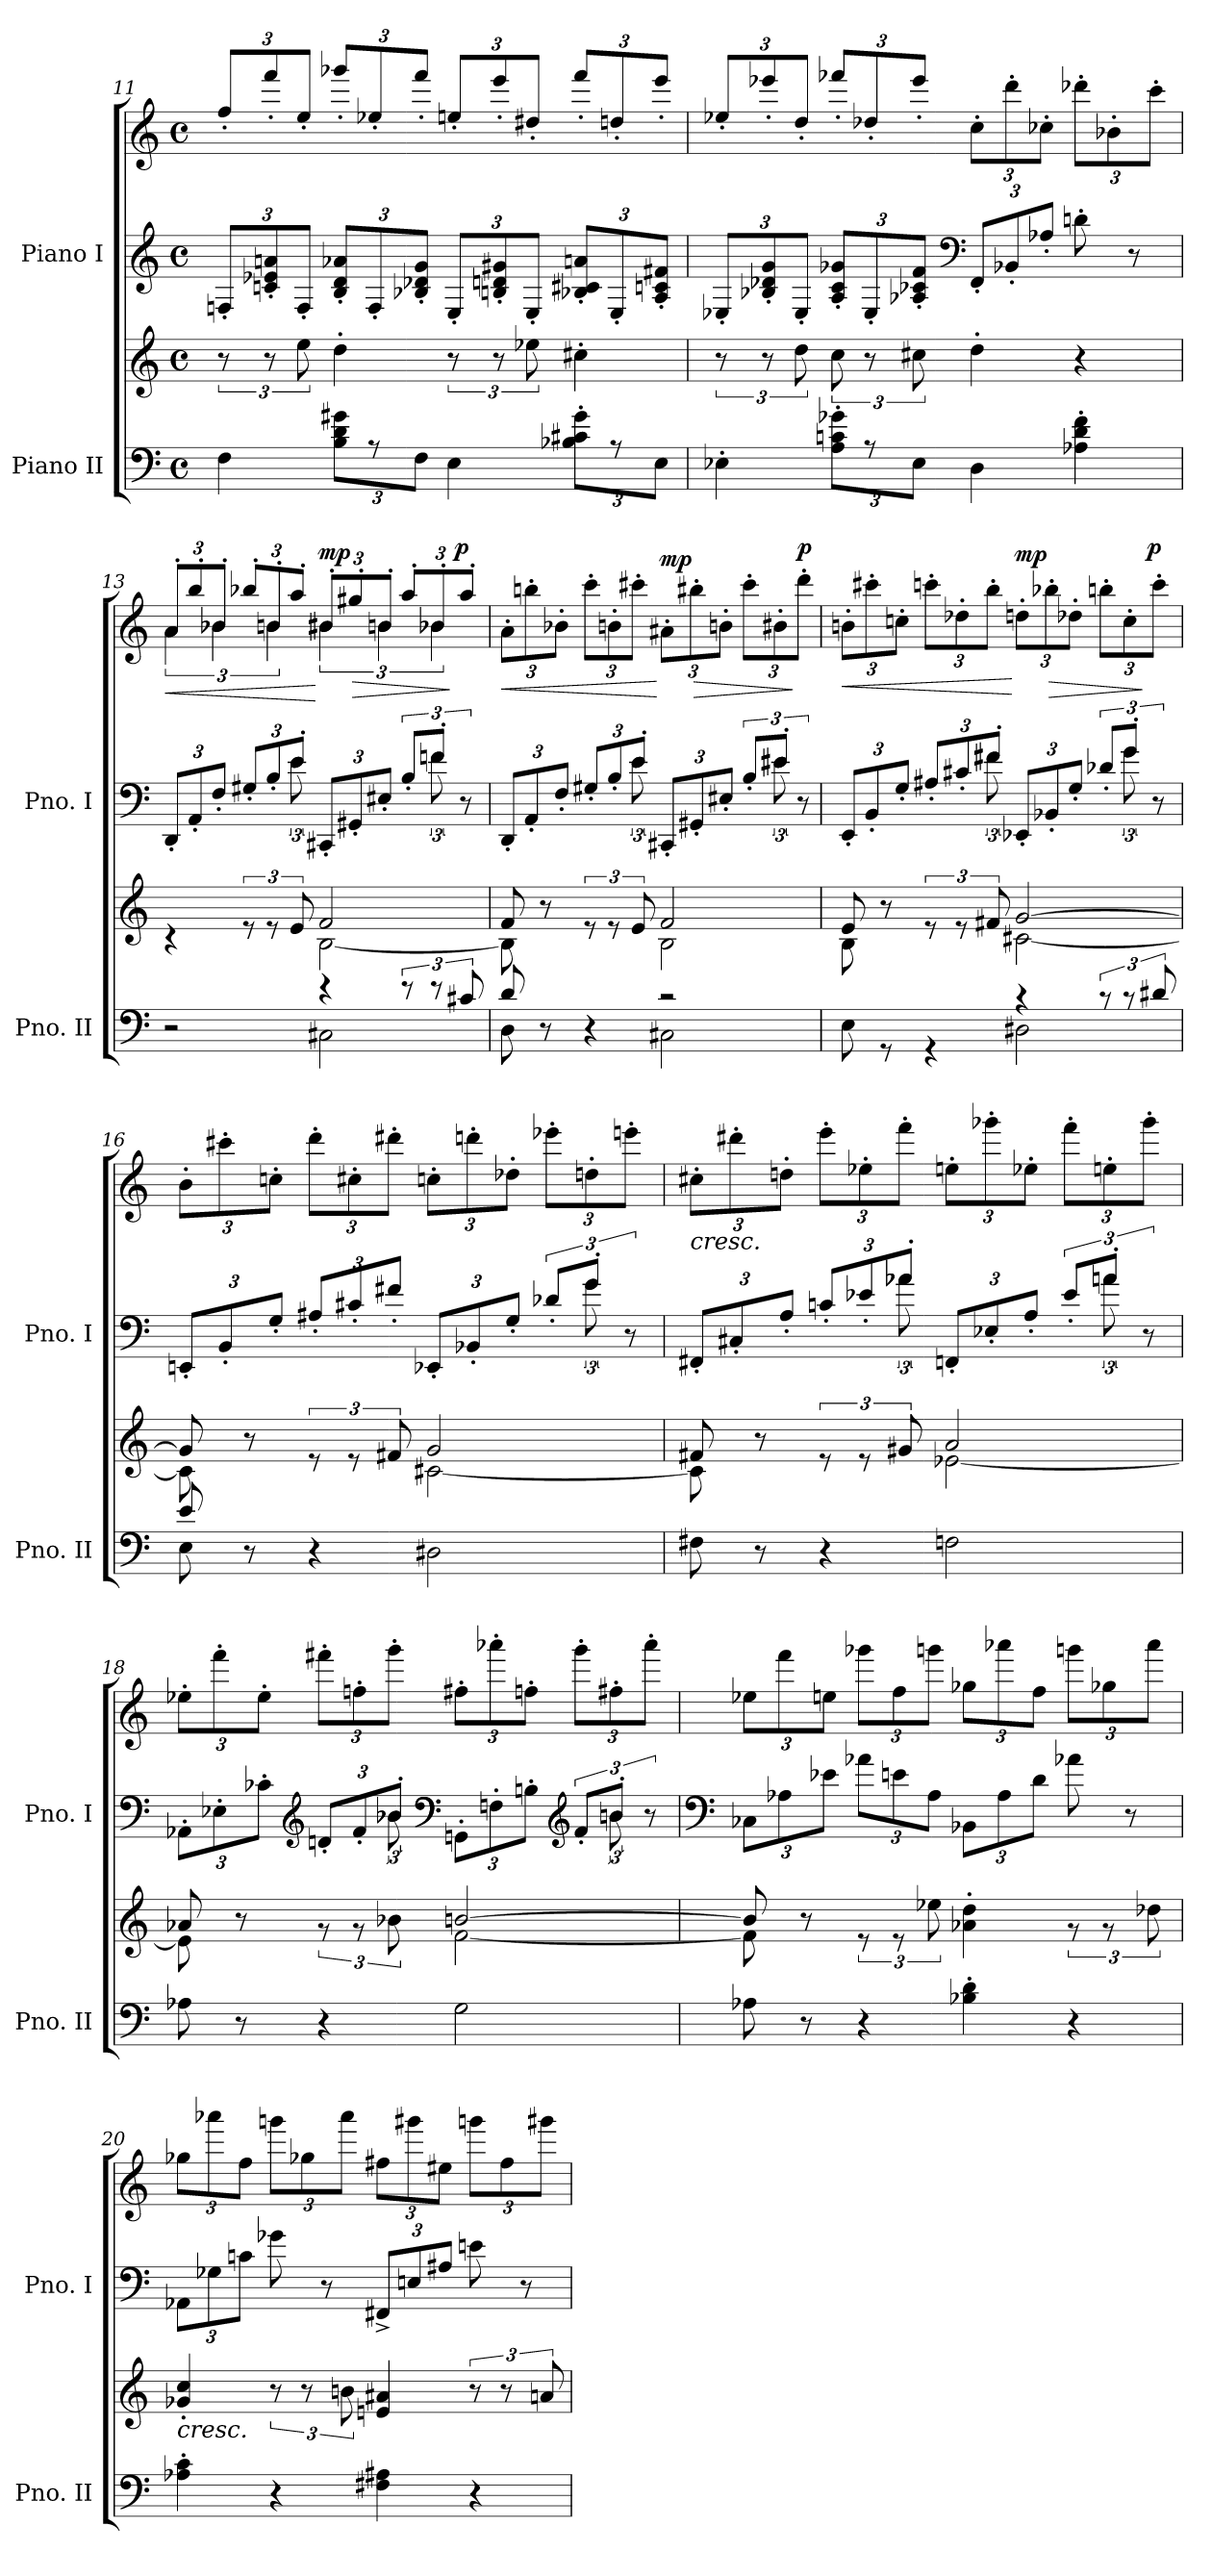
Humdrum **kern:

**kern	**kern	**kern	**kern	**dynam
*part2	*part2	*part1	*part1	*part1
*staff4	*staff3	*staff2	*staff1	*staff1/2
*I"Piano II	*	*I"Piano I	*	*
*I'Pno. II	*	*I'Pno. I	*	*
!!LO:LB:g=z
*clefF4	*clefG2	*clefG2	*clefG2	*
*k[]	*k[]	*k[]	*k[]	*
*M4/4	*M4/4	*M4/4	*M4/4	*
*met(c)	*met(c)	*met(c)	*met(c)	*
*	*	*Xbrackettup	*Xbrackettup	*
=11	=11	=11	=11	=11
4F\	12r	12Fn'/L	12ff'/L	.
.	12r	12cn/' 12e-X/' 12an/'	12fff'/	.
.	12ee\	12F'/J	12ee'/J	.
12B\ 12d\ 12g#X\L	4dd'\	12B/' 12d/' 12a-X/'L	12ggg-X'/L	.
12r	.	12F'/	12ee-X'/	.
12F\J	.	12B-X/' 12d-X/' 12g/'J	12fff'/J	.
4E\	12r	12E'/L	12een'/L	.
.	12r	12Bn/' 12dn/' 12g#X/'	12eee'/	.
.	12ee-X\	12E'/J	12dd#X'/J	.
12B-X\' 12c#X\' 12g#\'L	4cc#X'\	12B-X/' 12c#X/' 12an/'L	12fff'/L	.
12r	.	12E'/	12ddn'/	.
12E\J	.	12A/' 12cn/' 12f#X/'J	12eee'/J	.
=12	=12	=12	=12	=12
4E-X'\	12r	12E-X'/L	12ee-X'/L	.
.	12r	12B-X/' 12d-X/' 12g/'	12eee-X'/	.
.	12dd\	12E-'/J	12dd'/J	.
12A\' 12cn\' 12g-X\'L	12cc\	12A/' 12c/' 12g-X/'L	12fff-X'/L	.
12r	12r	12E-'/	12dd-X'/	.
12E-\J	12cc#X\	12A-X/' 12c-X/' 12f/'J	12eee-'/J	.
*	*	*clefF4	*	*
4D\	4dd'\	12FF'/L	12cc'\L	.
.	.	12BB-X'/	12ddd'\	.
.	.	12A-X'/J	12cc-X'\J	.
4A-X\' 4d\' 4f\'	4r	8dn'\	12ddd-X'\L	.
.	.	.	12b-X'\	.
.	.	8r	.	.
.	.	.	12ccc'\J	.
!!LO:PB:g=z
=13	=13	=13	=13	=13
*^	*^	*^	*	*
!	!	!	!	!	!	!	!LO:HP:b
*	*	*	*	*	*	*^	*
*	*	*	*	*	*	*	*brackettup	*
2r	2ryy	4rc	2rgyy	12DD'/L	4rCCyy	12a'/L	6a\	<
.	.	.	.	12AA'/	.	12bb'/	.	.
.	.	.	.	12F'/J	.	12b-X'/J	6b-\	.
*	*	*	*	*	*brackettup	*Xbrackettup	*	*
.	.	12re	.	12G#X'/L	12ryy	12bb-X'/L	.	.
.	.	12re	.	12B'/	12ryy	12bn'/	6b\	.
.	.	12e/	.	12e'/J	12e\	12aa'/J	.	.
*	*	*	*	*Xbrackettup	*	*	*	*
!	!	!	!	!	!	!	!	!LO:HP:n=1:b
*	*	*	*	*	*	*	*brackettup	*
!	!	!	!	!	!	!	!	!LO:DY:n=1:a
4r	2C#X\	2f/	[2B\	12CC#X'/L	4ryy	12b#X'/L	6b#\	[ > mp
.	.	.	.	12GG#X'/	.	12gg#X'/	.	.
.	.	.	.	12E#X'/J	.	12bn'/J	6b\	.
*	*	*	*	*brackettup	*	*Xbrackettup	*	*
12r	.	.	.	12B'/L	12ryy	12aa'/L	.	.
12r	.	.	.	12fn'/J	12f\	12b-X'/	6b-\	.
!	!	!	!	!	!	!	!	!LO:DY:n=2:a
12c#X/	.	.	.	12r	12ryy	12aa'/J	.	] p
*	*	*	*	*	*	*v	*v	*
=14	=14	=14	=14	=14	=14	=14	=14
*	*	*	*	*Xbrackettup	*	*	*
!	!	!	!	!	!	!	!LO:HP:b
8d/	8D\	8f/	8B\]	12DD'/L	4rCCyy	12a'\L	<
.	.	.	.	12AA'/	.	12bbn'\	.
8r	8ryy	8r	8ryy	.	.	.	.
.	.	.	.	12F'/J	.	12b-X'\J	.
*	*	*	*	*	*brackettup	*	*
4r	4ryy	12re	4ryy	12G#X'/L	12ryy	12ccc'\L	.
.	.	12re	.	12B'/	12ryy	12bn'\	.
.	.	12e/	.	12e'/J	12e\	12ccc#X'\J	.
*	*	*	*	*Xbrackettup	*	*	*
!	!	!	!	!	!	!	!LO:HP:n=1:b
!	!	!	!	!	!	!	!LO:DY:n=1:a
2r	2C#X\	2f/	2B\	12CC#X'/L	4ryy	12a#X'\L	[ > mp
.	.	.	.	12GG#X'/	.	12bb#X'\	.
.	.	.	.	12E#X'/J	.	12bn'\J	.
*	*	*	*	*brackettup	*	*	*
.	.	.	.	12B'/L	12ryy	12ccc#'\L	.
.	.	.	.	12e#X'/J	12e#\	12b#X'\	.
!	!	!	!	!	!	!	!LO:DY:n=2:a
.	.	.	.	12r	12ryy	12ddd'\J	] p
!!LO:LB:g=z
=15	=15	=15	=15	=15	=15	=15	=15
*	*	*	*	*Xbrackettup	*	*	*
!	!	!	!	!	!	!	!LO:HP:b
8E\	2rEEyy	8e/	8B\	12EE'/L	4rCCyy	12bn'\L	<
.	.	.	.	12BB'/	.	12ccc#X'\	.
8rGG	.	8r	8ryy	.	.	.	.
.	.	.	.	12G'/J	.	12ccn'\J	.
*	*	*	*	*	*brackettup	*	*
4rGG	.	12re	4rgyy	12A#X'/L	12ryy	12cccn'\L	.
.	.	12re	.	12c#X'/	12ryy	12dd-X'\	.
.	.	12f#X/	.	12f#X'/J	12f#\	12bb'\J	.
*	*	*	*	*Xbrackettup	*	*	*
!	!	!	!	!	!	!	!LO:HP:n=1:b
!	!	!	!	!	!	!	!LO:DY:n=1:a
4r	2D#X\	[2g/	[2c#X\	12EE-X'/L	4rCCyy	12ddn'\L	[ > mp
.	.	.	.	12BB-X'/	.	12bb-X'\	.
.	.	.	.	12G'/J	.	12dd-X'\J	.
*	*	*	*	*brackettup	*	*	*
12r	.	.	.	12d-X'/L	12ryy	12bbn'\L	.
12r	.	.	.	12g'/J	12g\	12cc'\	.
!	!	!	!	!	!	!	!LO:DY:n=2:a
12d#X/	.	.	.	12r	12ryy	12ccc'\J	] p
=16	=16	=16	=16	=16	=16	=16	=16
*	*	*	*	*Xbrackettup	*	*	*
8e/	8E\	8g/]	8c#\]	12EEn'/L	4rCCyy	12b'\L	.
.	.	.	.	12BB'/	.	12ccc#X'\	.
8r	8ryy	8r	8ryy	.	.	.	.
.	.	.	.	12G'/J	.	12ccn'\J	.
4r	4ryy	12re	4rgyy	12A#X'/L	4ryy	12ddd'\L	.
.	.	12re	.	12c#X'/	.	12cc#X'\	.
.	.	12f#X/	.	12f#X'/J	.	12ddd#X'\J	.
2D#X\	2ryy	2g/	[2c#X\	12EE-X'/L	4rCCyy	12ccn'\L	.
.	.	.	.	12BB-X'/	.	12dddn'\	.
.	.	.	.	12G'/J	.	12dd-X'\J	.
*	*	*	*	*brackettup	*	*	*
.	.	.	.	12d-X'/L	12ryy	12eee-X'\L	.
.	.	.	.	12g'/J	12g\	12ddn'\	.
.	.	.	.	12r	12ryy	12eeen'\J	.
*v	*v	*	*	*	*	*	*
!!LO:LB:g=z
=17	=17	=17	=17	=17	=17	=17
*	*	*	*Xbrackettup	*	*	*
!	!	!	!	!	!LO:TX:b:i:t=cresc.	!
8F#X\	8f#X/	8c#\]	12FF#X'/L	4rCCyy	12cc#X'\L	.
.	.	.	12C#X'/	.	12ddd#X'\	.
8r	8r	8ryy	.	.	.	.
.	.	.	12A'/J	.	12ddn'\J	.
*	*	*	*	*brackettup	*	*
4r	12re	4rgyy	12cn'/L	12ryy	12eee'\L	.
.	12re	.	12e-X'/	12ryy	12ee-X'\	.
.	12g#X/	.	12a-X'/J	12a-\	12fff'\J	.
*	*	*	*Xbrackettup	*	*	*
2Fn\	2a/	[2e-X\	12FFn'/L	4rEEyy	12een'\L	.
.	.	.	12E-X'/	.	12ggg-X'\	.
.	.	.	12A'/J	.	12ee-X'\J	.
*	*	*	*brackettup	*	*	*
.	.	.	12e-'/L	12ryy	12fff'\L	.
.	.	.	12an'/J	12a\	12een'\	.
.	.	.	12r	12ryy	12ggg-'\J	.
=18	=18	=18	=18	=18	=18	=18
*	*	*	*Xbrackettup	*	*	*
8A-X\	8a-X/	8e-\]	12AA-X'\L	4rGGGGyy	12ee-X'\L	.
.	.	.	12E-X'\	.	12fff'\	.
8r	8r	8ryy	.	.	.	.
.	.	.	12c-X'\J	.	12ee-'\J	.
*	*	*	*clefG2	*	*	*
*	*	*	*	*brackettup	*	*
4r	12rg	4rgyy	12dn'/L	12rAyy	12fff#X'\L	.
.	12rg	.	12f'/	12rgyy	12ffn'\	.
.	12b-X\	.	12b-X'/J	12b-\	12ggg'\J	.
*	*	*	*clefF4	*	*	*
*	*	*	*Xbrackettup	*	*	*
2G\	[2bn/	[2f\	12GGn'\L	4rGGGGyy	12ff#X'\L	.
.	.	.	12Fn'\	.	12aaa-X'\	.
.	.	.	12Bn'\J	.	12ffn'\J	.
*	*	*	*clefG2	*	*	*
*	*	*	*brackettup	*	*	*
.	.	.	12f'/L	12rgyy	12ggg'\L	.
.	.	.	12bn'/J	12b\	12ff#X'\	.
.	.	.	12r	12rgyy	12aaa-'\J	.
*	*	*	*v	*v	*	*
!!LO:PB:g=z
=19	=19	=19	=19	=19	=19
*	*	*	*clefF4	*	*
*	*	*	*Xbrackettup	*	*
8A-X\	8b/]	8f\]	12C-X\L	12ee-X\L	.
.	.	.	12A-X\	12fff\	.
8r	8r	8ryy	.	.	.
.	.	.	12e-X\J	12een\J	.
4r	12re	4reyy	12a-X\L	12ggg-X\L	.
.	12re	.	12en\	12ff\	.
.	12ee-X\	.	12A-\J	12gggn\J	.
4B-X\' 4d\'	4a-X\' 4dd\'	2reyy	12BB-X\L	12gg-X\L	.
.	.	.	12A-\	12aaa-X\	.
.	.	.	12d\J	12ff\J	.
4r	12rg	.	8a-X\	12gggn\L	.
.	12rg	.	.	12gg-X\	.
.	.	.	8r	.	.
.	12dd-X\	.	.	12aaa-\J	.
*	*v	*v	*	*	*
=20	=20	=20	=20	=20
!	!LO:TX:b:i:t=cresc.	!	!	!
4A-X\' 4c\'	4g-X/' 4cc/'	12AA-X\L	12gg-X\L	.
.	.	12G-X\	12aaa-X\	.
.	.	12cn\J	12ff\J	.
4r	12r	8g-X\	12gggn\L	.
.	12r	.	12gg-X\	.
.	.	8r	.	.
.	12bn\	.	12aaa-\J	.
4F#X\ 4A#X\	4en/ 4a#X/	12FF#X^/L	12ff#X\L	.
.	.	12En/	12ggg#X\	.
.	.	12A#X/J	12ee#X\J	.
4r	12r	8en\	12gggn\L	.
.	12r	.	12ff#\	.
.	.	8r	.	.
.	12an/	.	12ggg#X\J	.
=	=	=	=	=
*-	*-	*-	*-	*-
